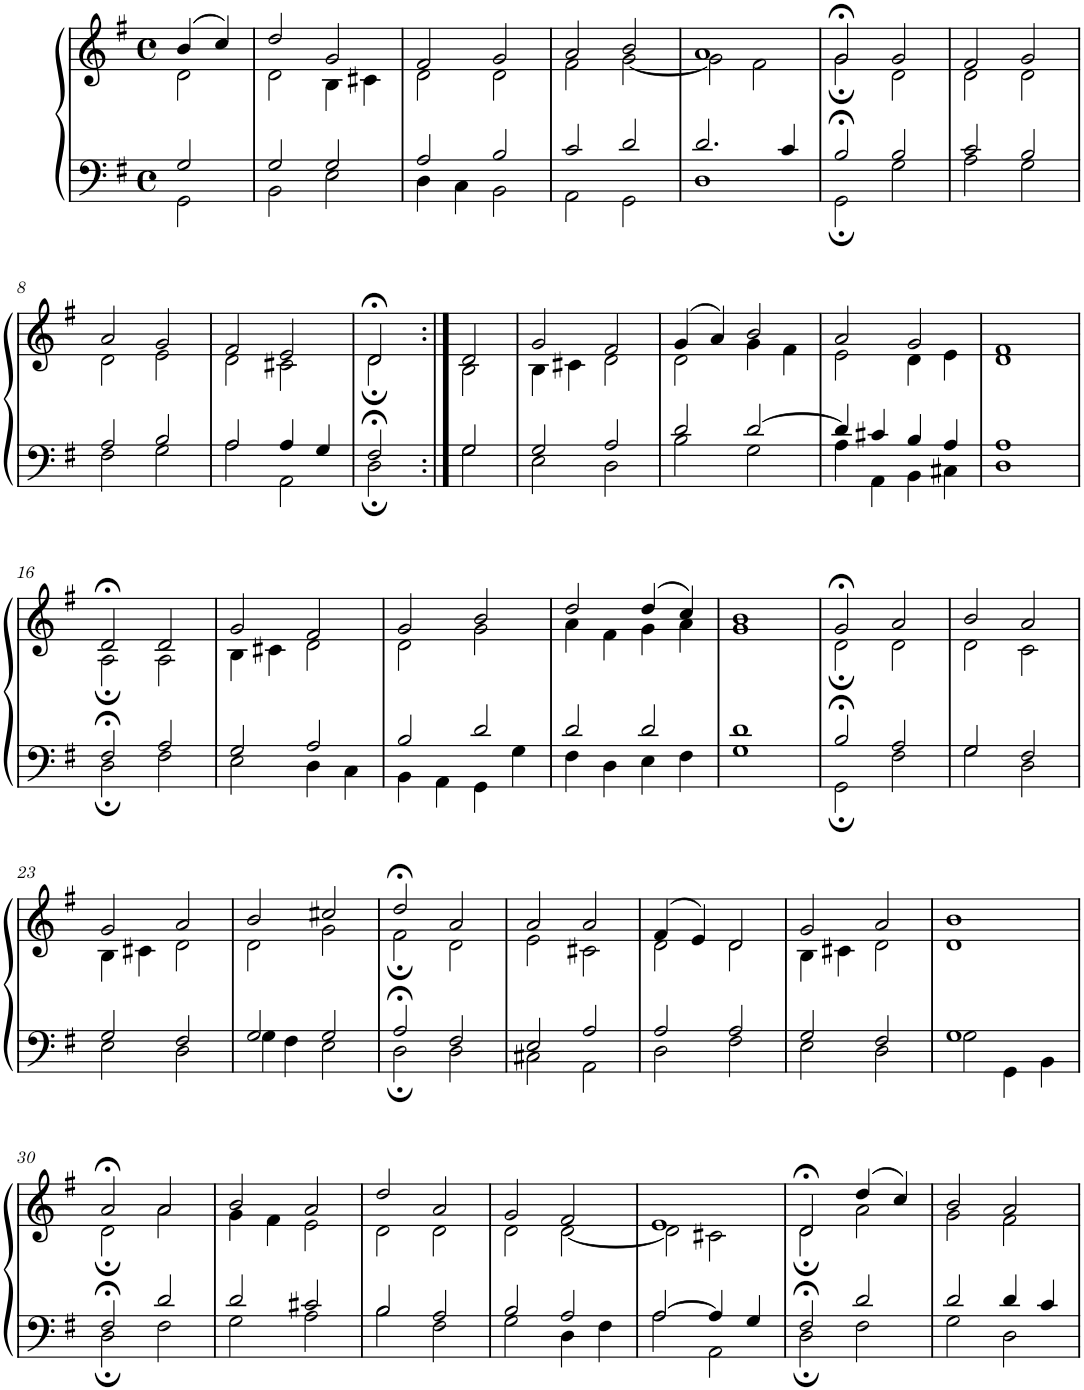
**kern	**kern
*part1	*part1
*staff2	*staff1
*I"Piano	*
*I'Pno.	*
*clefF4	*clefG2
*k[f#]	*k[f#]
*M4/4	*M4/4
*met(c)	*met(c)
=1	=1
*^	*^
2G/	2GG\	(4b/	2d\
.	.	4cc/)	.
=2	=2	=2	=2
2G/	2BB\	2dd/	2d\
2G/	2E\	2g/	4B\
.	.	.	4c#X\
=3	=3	=3	=3
2A/	4D\	2f#/	2d\
.	4C\	.	.
2B/	2BB\	2g/	2d\
=4	=4	=4	=4
2c/	2AA\	2a/	2f#\
2d/	2GG\	2b/	[2g\
=5	=5	=5	=5
2.d/	1D	1a	2g\]
.	.	.	2f#\
4c/	.	.	.
=6	=6	=6	=6
2B;</	2GG;\	2g;</	2g;\
2B/	2G\	2g/	2d\
=7	=7	=7	=7
2c/	2A\	2f#/	2d\
2B/	2G\	2g/	2d\
!!LO:LB:g=z	!!
=8	=8	=8	=8
2A/	2F#\	2a/	2d\
2B/	2G\	2g/	2e\
=9	=9	=9	=9
2A/	2A\	2f#/	2d\
4A/	2AA\	2e/	2c#X\
4G/	.	.	.
=10	=10	=10	=10
2F#;</	2D;\	2d;</	2d;\
=11:|!	=11:|!	=11:|!	=11:|!
2G/	2G\	2d/	2B\
=12	=12	=12	=12
2G/	2E\	2g/	4B\
.	.	.	4c#X\
2A/	2D\	2f#/	2d\
=13	=13	=13	=13
2d/	2B\	(4g/	2d\
.	.	4a/)	.
[2d/	2G\	2b/	4g\
.	.	.	4f#\
=14	=14	=14	=14
4d/]	4A\	2a/	2e\
4c#X/	4AA\	.	.
4B/	4BB\	2g/	4d\
4A/	4C#X\	.	4e\
=15	=15	=15	=15
1A	1D	1f#	1d
!!LO:LB:g=z	!!
=16	=16	=16	=16
2F#;</	2D;\	2d;</	2A;\
2A/	2F#\	2d/	2A\
=17	=17	=17	=17
2G/	2E\	2g/	4B\
.	.	.	4c#X\
2A/	4D\	2f#/	2d\
.	4C\	.	.
=18	=18	=18	=18
2B/	4BB\	2g/	2d\
.	4AA\	.	.
2d/	4GG\	2b/	2g\
.	4G\	.	.
=19	=19	=19	=19
2d/	4F#\	2dd/	4a\
.	4D\	.	4f#\
2d/	4E\	(4dd/	4g\
.	4F#\	4cc/)	4a\
=20	=20	=20	=20
1d	1G	1b	1g
=21	=21	=21	=21
2B;</	2GG;\	2g;</	2d;\
2A/	2F#\	2a/	2d\
=22	=22	=22	=22
2G/	2G\	2b/	2d\
2F#/	2D\	2a/	2c\
!!LO:LB:g=z	!!
=23	=23	=23	=23
2G/	2E\	2g/	4B\
.	.	.	4c#X\
2F#/	2D\	2a/	2d\
=24	=24	=24	=24
2G/	4G\	2b/	2d\
.	4F#\	.	.
2G/	2E\	2cc#X/	2g\
=25	=25	=25	=25
2A;</	2D;\	2dd;</	2f#;\
2F#/	2D\	2a/	2d\
=26	=26	=26	=26
2E/	2C#X\	2a/	2e\
2A/	2AA\	2a/	2c#X\
=27	=27	=27	=27
2A/	2D\	(4f#/	2d\
.	.	4e/)	.
2A/	2F#\	2d/	2d\
=28	=28	=28	=28
2G/	2E\	2g/	4B\
.	.	.	4c#X\
2F#/	2D\	2a/	2d\
=29	=29	=29	=29
1G	2G\	1b	1d
.	4GG\	.	.
.	4BB\	.	.
!!LO:LB:g=z	!!
=30	=30	=30	=30
2F#;</	2D;\	2a;</	2d;\
2d/	2F#\	2a/	2a\
=31	=31	=31	=31
2d/	2G\	2b/	4g\
.	.	.	4f#\
2c#X/	2A\	2a/	2e\
=32	=32	=32	=32
2B/	2B\	2dd/	2d\
2A/	2F#\	2a/	2d\
=33	=33	=33	=33
2B/	2G\	2g/	2d\
2A/	4D\	2f#/	[2d\
.	4F#\	.	.
=34	=34	=34	=34
[2A/	2A\	1e	2d\]
4A/]	2AA\	.	2c#X\
4G/	.	.	.
=35	=35	=35	=35
2F#;</	2D;\	2d;</	2d;\
2d/	2F#\	(4dd/	2a\
.	.	4cc/)	.
=36	=36	=36	=36
2d/	2G\	2b/	2g\
4d/	2D\	2a/	2f#\
4c/	.	.	.
*v	*v	*	*
*	*v	*v
=	=
*-	*-
